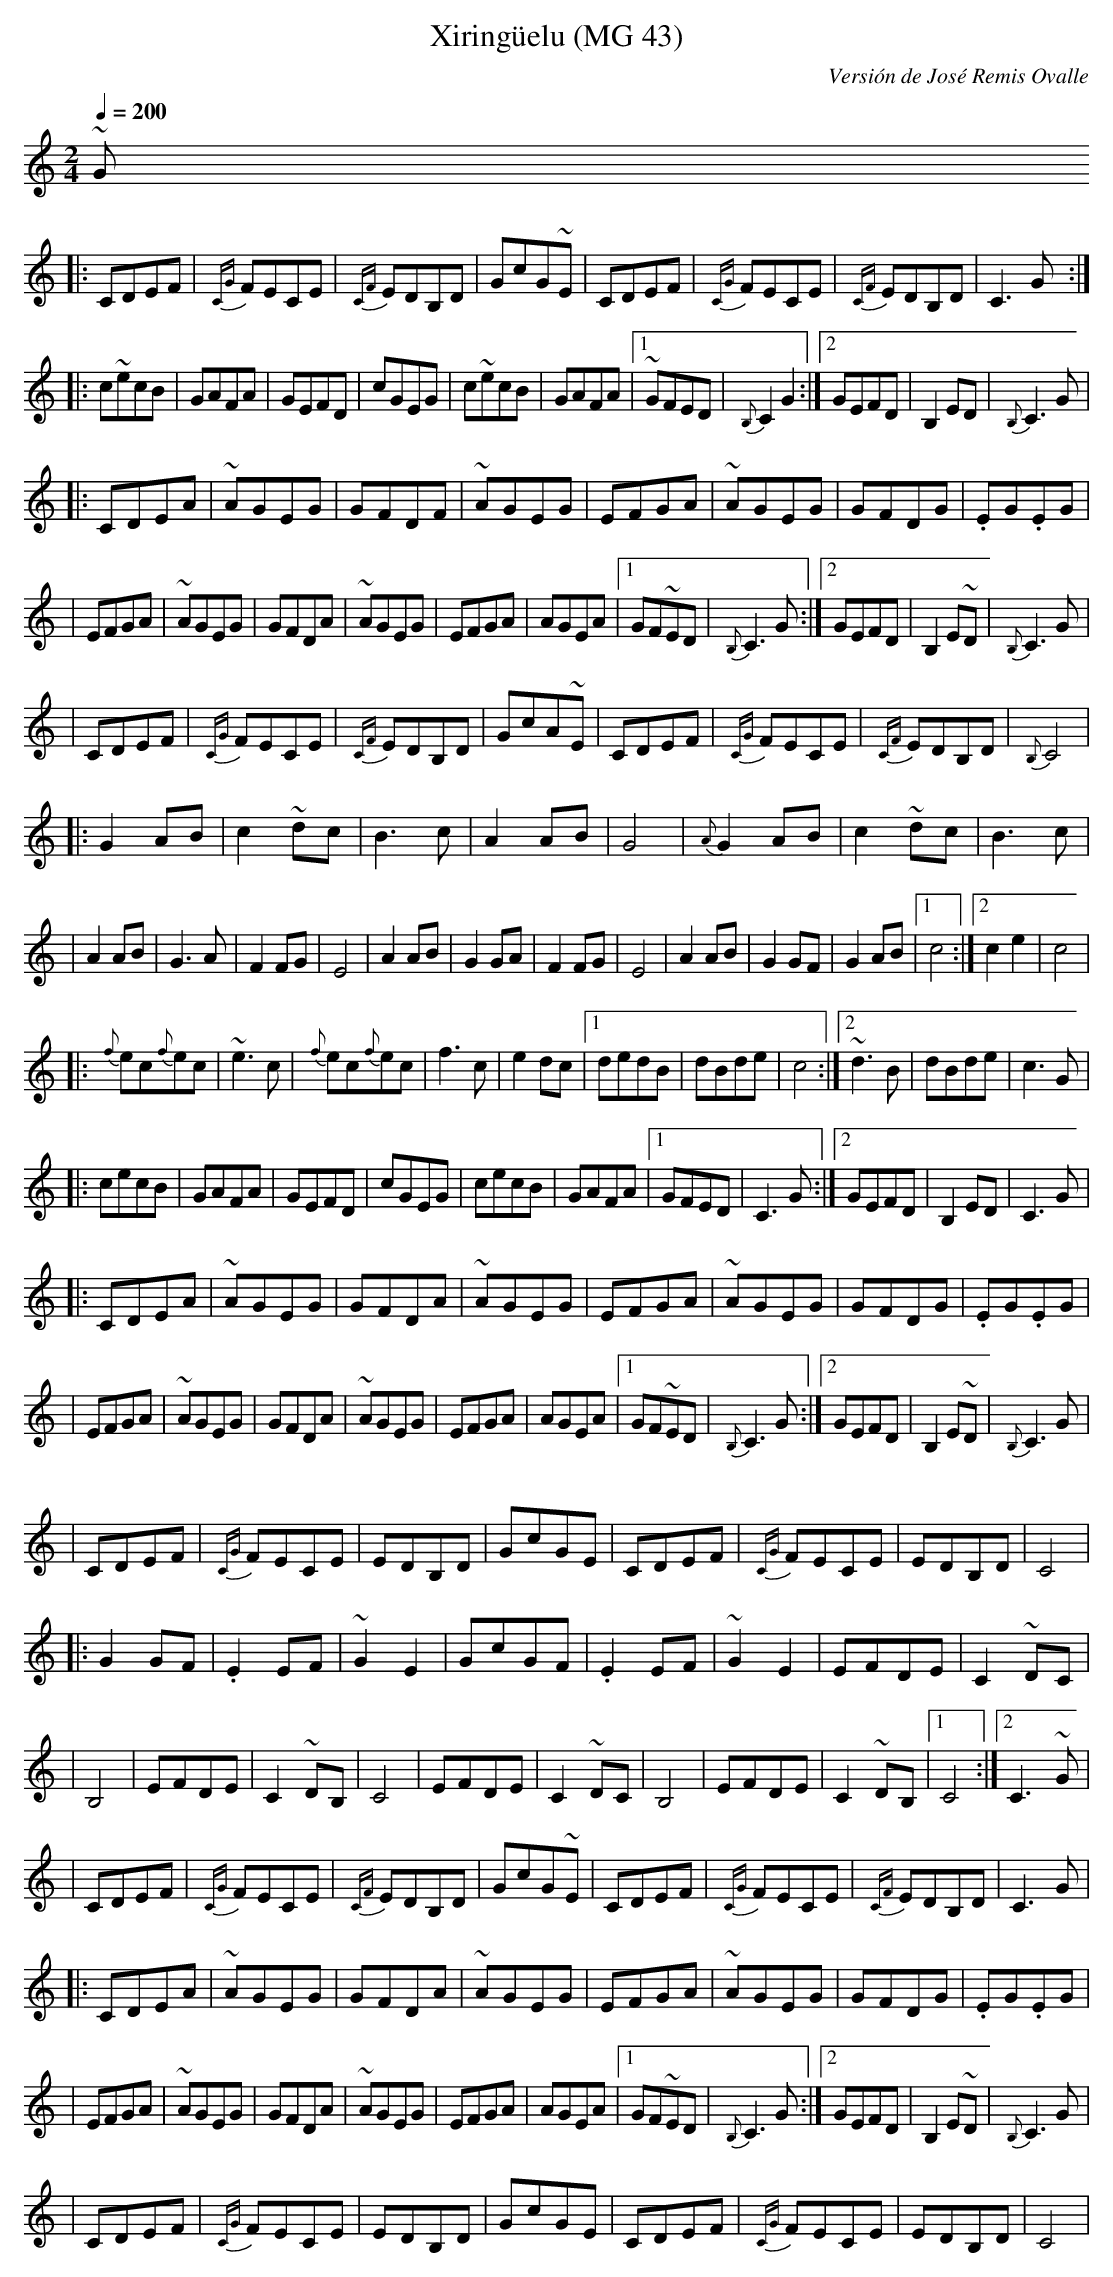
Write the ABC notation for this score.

X:1
T:Xiringüelu (MG 43)
C:Versión de José Remis Ovalle
E:Nivel 4
M:2/4
L:1/8
Q:1/4=200
K:C
~G
|: CDEF|{CG}FECE|{CF}EDB,D|GcG~E|CDEF|{CG}FECE|{CF}EDB,D|C3 G :|
|: c~ecB|GAFA|GEFD|cGEG|c~ecB|GAFA|[1 ~GFED|{B,}C2 G2 :|[2 GEFD|B,2 ED|{B,}C3 G|
|: CDEA|~AGEG|GFDF|~AGEG|EFGA|~AGEG|GFDG|.EG.EG|
|EFGA|~AGEG|GFDA|~AGEG|EFGA|AGEA|[1 GF~ED|{B,}C3 G :|[2 GEFD|B,2 E~D|{B,}C3 G|
|CDEF|{CG}FECE|{CF}EDB,D|GcA~E|CDEF|{CG}FECE|{CF}EDB,D|{B,}C4|
|: G2 AB|c2 ~dc|B3 c|A2 AB|G4|{A}G2 AB|c2 ~dc|B3 c|
|A2 AB|G3 A|F2 FG|E4|A2 AB|G2 GA|F2 FG|E4|A2 AB|G2 GF|G2 AB|[1 c4 :|[2 c2 e2|c4|
|: {f}ec{f}ec|~e3 c|{f}ec{f}ec|f3 c|e2 dc|[1 dedB|dBde|c4 :|[2 ~d3 B|dBde|c3 G|
|: cecB|GAFA|GEFD|cGEG|cecB|GAFA|[1 GFED|C3 G :|[2 GEFD|B,2 ED|C3 G|
|: CDEA|~AGEG|GFDA|~AGEG|EFGA|~AGEG|GFDG|.EG.EG|
|EFGA|~AGEG|GFDA|~AGEG|EFGA|AGEA|[1 GF~ED|{B,}C3 G :|[2 GEFD|B,2 E~D|{B,}C3 G|
|CDEF|{CG}FECE|EDB,D|GcGE|CDEF|{CG}FECE|EDB,D|C4|
|: G2 GF|.E2 EF|~G2 E2|GcGF|.E2 EF|~G2 E2|EFDE|C2 ~DC|
|B,4|EFDE|C2 ~DB,|C4|EFDE|C2 ~DC|B,4|EFDE|C2 ~DB,|[1 C4 :|[2 C3 ~G|
|CDEF|{CG}FECE|{CF}EDB,D|GcG~E|CDEF|{CG}FECE|{CF}EDB,D|C3 G|
|: CDEA|~AGEG|GFDA|~AGEG|EFGA|~AGEG|GFDG|.EG.EG|
|EFGA|~AGEG|GFDA|~AGEG|EFGA|AGEA|[1 GF~ED|{B,}C3 G :|[2 GEFD|B,2 E~D|{B,}C3 G|
|CDEF|{CG}FECE|EDB,D|GcGE|CDEF|{CG}FECE|EDB,D|C4|
